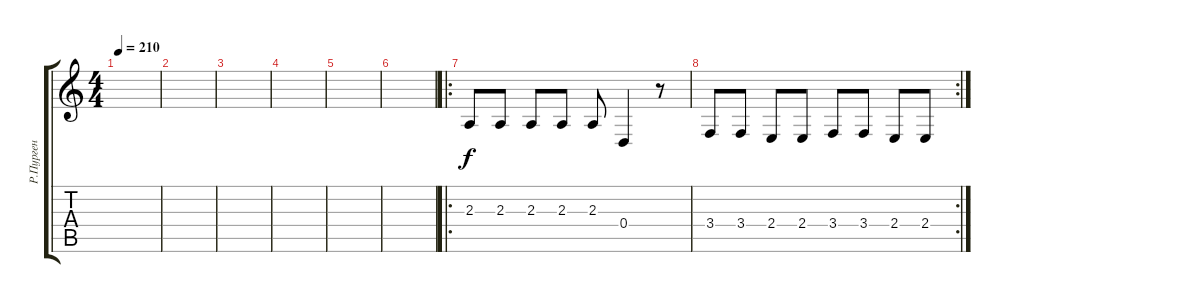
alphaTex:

\track ("Р.Пурген" "Р.Пурген") {instrument tuba}
\staff {score tabs}
\tuning (E4 B3 G3 D3 A2 E2) {hide}
\ts (4 4)
\tempo 210
\clef g2
\ks c
|
|
|
|
|
|
\ro
2.3.8 2.3.8 2.3.8 2.3.8 2.3.8 0.4.4 r.8 |
\rc 2
3.4.8 3.4.8 2.4.8 2.4.8 3.4.8 3.4.8 2.4.8 2.4.8
